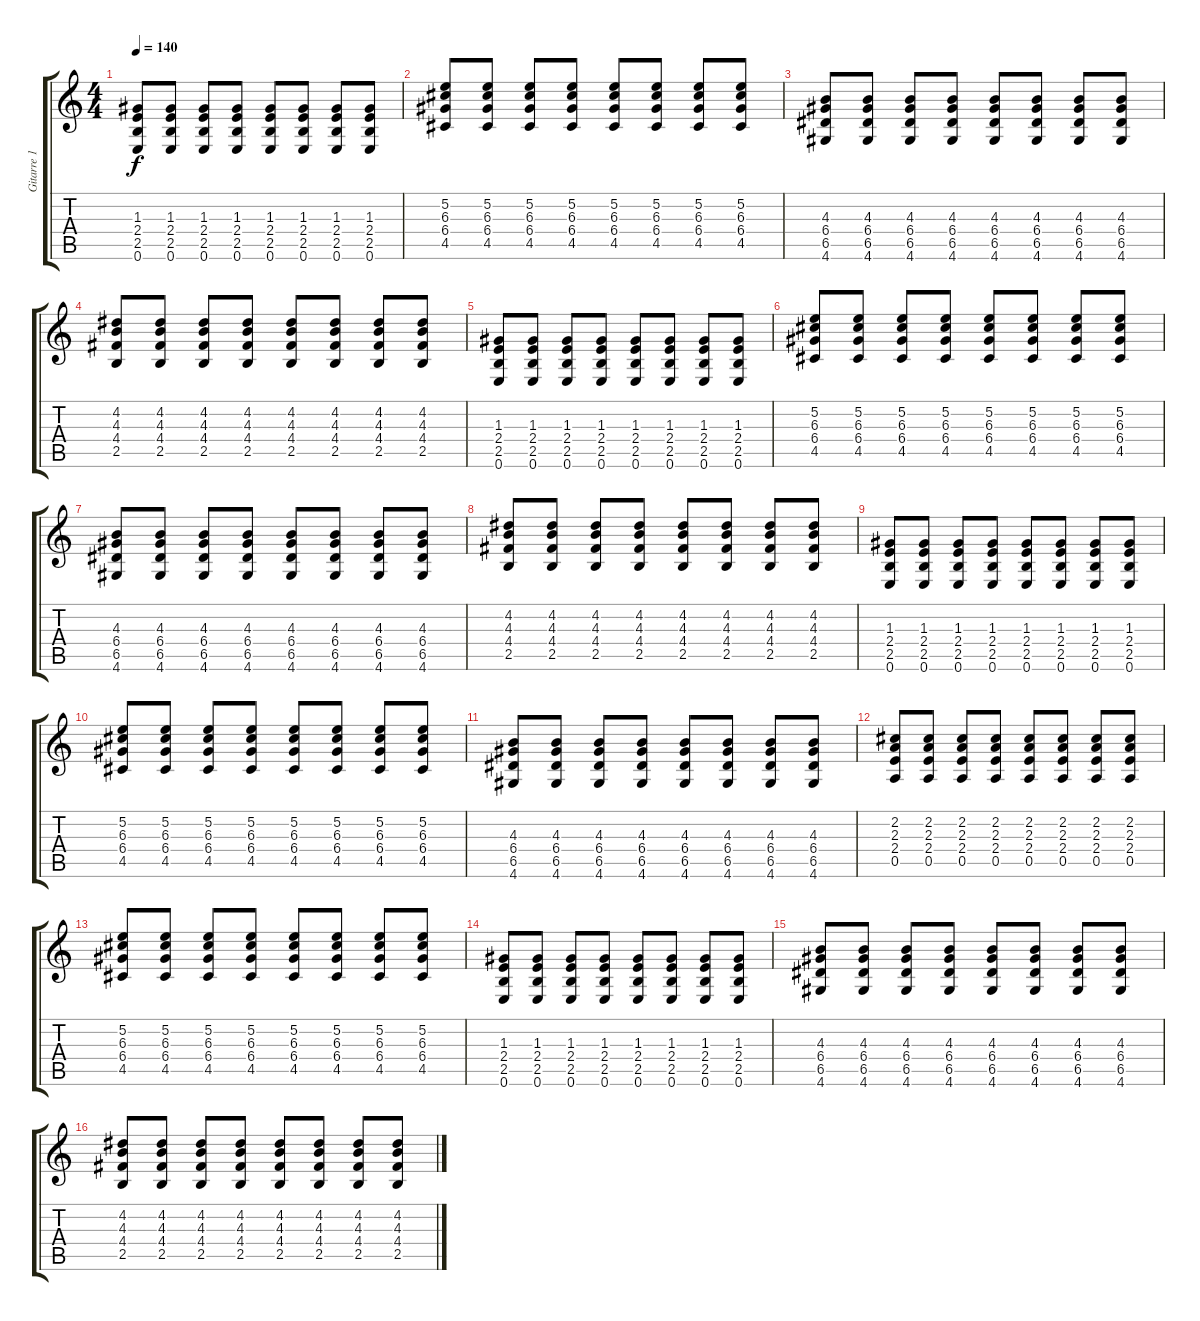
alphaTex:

\track ("Gitarre 1" "Gitarre 1") {instrument distortionguitar}
\staff {score tabs}
\tuning (E4 B3 G3 D3 A2 E2) {hide}
\ts (4 4)
\tempo 140
\clef g2
\ks c
(1.3 2.4 2.5 0.6).8{dy f} (1.3 2.4 2.5 0.6).8 (1.3 2.4 2.5 0.6).8 (1.3 2.4 2.5 0.6).8 (1.3 2.4 2.5 0.6).8 (1.3 2.4 2.5 0.6).8 (1.3 2.4 2.5 0.6).8 (1.3 2.4 2.5 0.6).8 |
(5.2 6.3 6.4 4.5).8 (5.2 6.3 6.4 4.5).8 (5.2 6.3 6.4 4.5).8 (5.2 6.3 6.4 4.5).8 (5.2 6.3 6.4 4.5).8 (5.2 6.3 6.4 4.5).8 (5.2 6.3 6.4 4.5).8 (5.2 6.3 6.4 4.5).8 |
(4.3 6.4 6.5 4.6).8 (4.3 6.4 6.5 4.6).8 (4.3 6.4 6.5 4.6).8 (4.3 6.4 6.5 4.6).8 (4.3 6.4 6.5 4.6).8 (4.3 6.4 6.5 4.6).8 (4.3 6.4 6.5 4.6).8 (4.3 6.4 6.5 4.6).8 |
(4.2 4.3 4.4 2.5).8 (4.2 4.3 4.4 2.5).8 (4.2 4.3 4.4 2.5).8 (4.2 4.3 4.4 2.5).8 (4.2 4.3 4.4 2.5).8 (4.2 4.3 4.4 2.5).8 (4.2 4.3 4.4 2.5).8 (4.2 4.3 4.4 2.5).8 |
(1.3 2.4 2.5 0.6).8 (1.3 2.4 2.5 0.6).8 (1.3 2.4 2.5 0.6).8 (1.3 2.4 2.5 0.6).8 (1.3 2.4 2.5 0.6).8 (1.3 2.4 2.5 0.6).8 (1.3 2.4 2.5 0.6).8 (1.3 2.4 2.5 0.6).8 |
(5.2 6.3 6.4 4.5).8 (5.2 6.3 6.4 4.5).8 (5.2 6.3 6.4 4.5).8 (5.2 6.3 6.4 4.5).8 (5.2 6.3 6.4 4.5).8 (5.2 6.3 6.4 4.5).8 (5.2 6.3 6.4 4.5).8 (5.2 6.3 6.4 4.5).8 |
(4.3 6.4 6.5 4.6).8 (4.3 6.4 6.5 4.6).8 (4.3 6.4 6.5 4.6).8 (4.3 6.4 6.5 4.6).8 (4.3 6.4 6.5 4.6).8 (4.3 6.4 6.5 4.6).8 (4.3 6.4 6.5 4.6).8 (4.3 6.4 6.5 4.6).8 |
(4.2 4.3 4.4 2.5).8 (4.2 4.3 4.4 2.5).8 (4.2 4.3 4.4 2.5).8 (4.2 4.3 4.4 2.5).8 (4.2 4.3 4.4 2.5).8 (4.2 4.3 4.4 2.5).8 (4.2 4.3 4.4 2.5).8 (4.2 4.3 4.4 2.5).8 |
(1.3 2.4 2.5 0.6).8 (1.3 2.4 2.5 0.6).8 (1.3 2.4 2.5 0.6).8 (1.3 2.4 2.5 0.6).8 (1.3 2.4 2.5 0.6).8 (1.3 2.4 2.5 0.6).8 (1.3 2.4 2.5 0.6).8 (1.3 2.4 2.5 0.6).8 |
(5.2 6.3 6.4 4.5).8 (5.2 6.3 6.4 4.5).8 (5.2 6.3 6.4 4.5).8 (5.2 6.3 6.4 4.5).8 (5.2 6.3 6.4 4.5).8 (5.2 6.3 6.4 4.5).8 (5.2 6.3 6.4 4.5).8 (5.2 6.3 6.4 4.5).8 |
(4.3 6.4 6.5 4.6).8 (4.3 6.4 6.5 4.6).8 (4.3 6.4 6.5 4.6).8 (4.3 6.4 6.5 4.6).8 (4.3 6.4 6.5 4.6).8 (4.3 6.4 6.5 4.6).8 (4.3 6.4 6.5 4.6).8 (4.3 6.4 6.5 4.6).8 |
(2.2 2.3 2.4 0.5).8 (2.2 2.3 2.4 0.5).8 (2.2 2.3 2.4 0.5).8 (2.2 2.3 2.4 0.5).8 (2.2 2.3 2.4 0.5).8 (2.2 2.3 2.4 0.5).8 (2.2 2.3 2.4 0.5).8 (2.2 2.3 2.4 0.5).8 |
(5.2 6.3 6.4 4.5).8 (5.2 6.3 6.4 4.5).8 (5.2 6.3 6.4 4.5).8 (5.2 6.3 6.4 4.5).8 (5.2 6.3 6.4 4.5).8 (5.2 6.3 6.4 4.5).8 (5.2 6.3 6.4 4.5).8 (5.2 6.3 6.4 4.5).8 |
(1.3 2.4 2.5 0.6).8 (1.3 2.4 2.5 0.6).8 (1.3 2.4 2.5 0.6).8 (1.3 2.4 2.5 0.6).8 (1.3 2.4 2.5 0.6).8 (1.3 2.4 2.5 0.6).8 (1.3 2.4 2.5 0.6).8 (1.3 2.4 2.5 0.6).8 |
(4.3 6.4 6.5 4.6).8 (4.3 6.4 6.5 4.6).8 (4.3 6.4 6.5 4.6).8 (4.3 6.4 6.5 4.6).8 (4.3 6.4 6.5 4.6).8 (4.3 6.4 6.5 4.6).8 (4.3 6.4 6.5 4.6).8 (4.3 6.4 6.5 4.6).8 |
(4.2 4.3 4.4 2.5).8 (4.2 4.3 4.4 2.5).8 (4.2 4.3 4.4 2.5).8 (4.2 4.3 4.4 2.5).8 (4.2 4.3 4.4 2.5).8 (4.2 4.3 4.4 2.5).8 (4.2 4.3 4.4 2.5).8 (4.2 4.3 4.4 2.5).8
